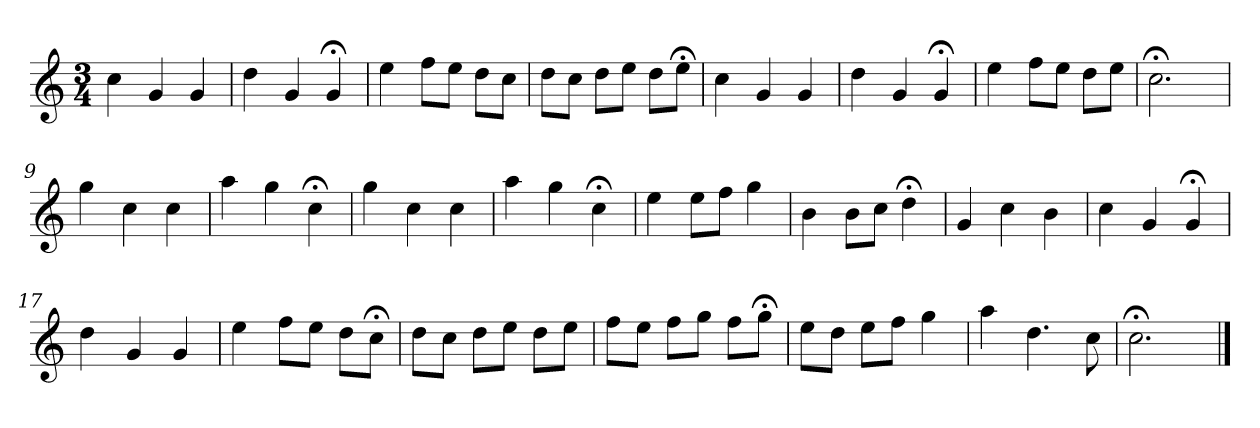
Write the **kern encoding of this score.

**kern
*part1
*staff1
*k[]
*C:
*M3/4
*MM120
=1
4cc
4g
4g
=2
4dd
4g
4g;<
=3
4ee
8ffL
8eeJ
8ddL
8ccJ
=4
8ddL
8ccJ
8ddL
8eeJ
8ddL
8ee;<J
=5
4cc
4g
4g
=6
4dd
4g
4g;<
=7
4ee
8ffL
8eeJ
8ddL
8eeJ
=8
2.cc;<
=9
4gg
4cc
4cc
=10
4aa
4gg
4cc;<
=11
4gg
4cc
4cc
=12
4aa
4gg
4cc;<
=13
4ee
8eeL
8ffJ
4gg
=14
4b
8bL
8ccJ
4dd;<
=15
4g
4cc
4b
=16
4cc
4g
4g;<
=17
4dd
4g
4g
=18
4ee
8ffL
8eeJ
8ddL
8cc;<J
=19
8ddL
8ccJ
8ddL
8eeJ
8ddL
8eeJ
=20
8ffL
8eeJ
8ffL
8ggJ
8ffL
8gg;<J
=21
8eeL
8ddJ
8eeL
8ffJ
4gg
=22
4aa
4.dd
8cc
=23
2.cc;<
==
*-
